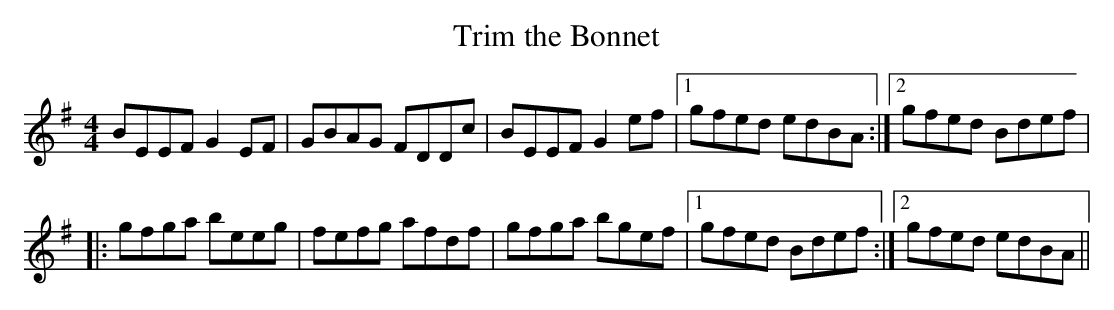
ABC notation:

X:1
T:Trim the Bonnet
M:4/4
L:1/8
K:Emin
BEEF G2 EF | GBAG FDDc | BEEF G2 ef |1 gfed edBA :|2 gfed Bdef |
|: gfga beeg | fefg afdf | gfga bgef |1gfed Bdef :|2 gfed edBA ||
